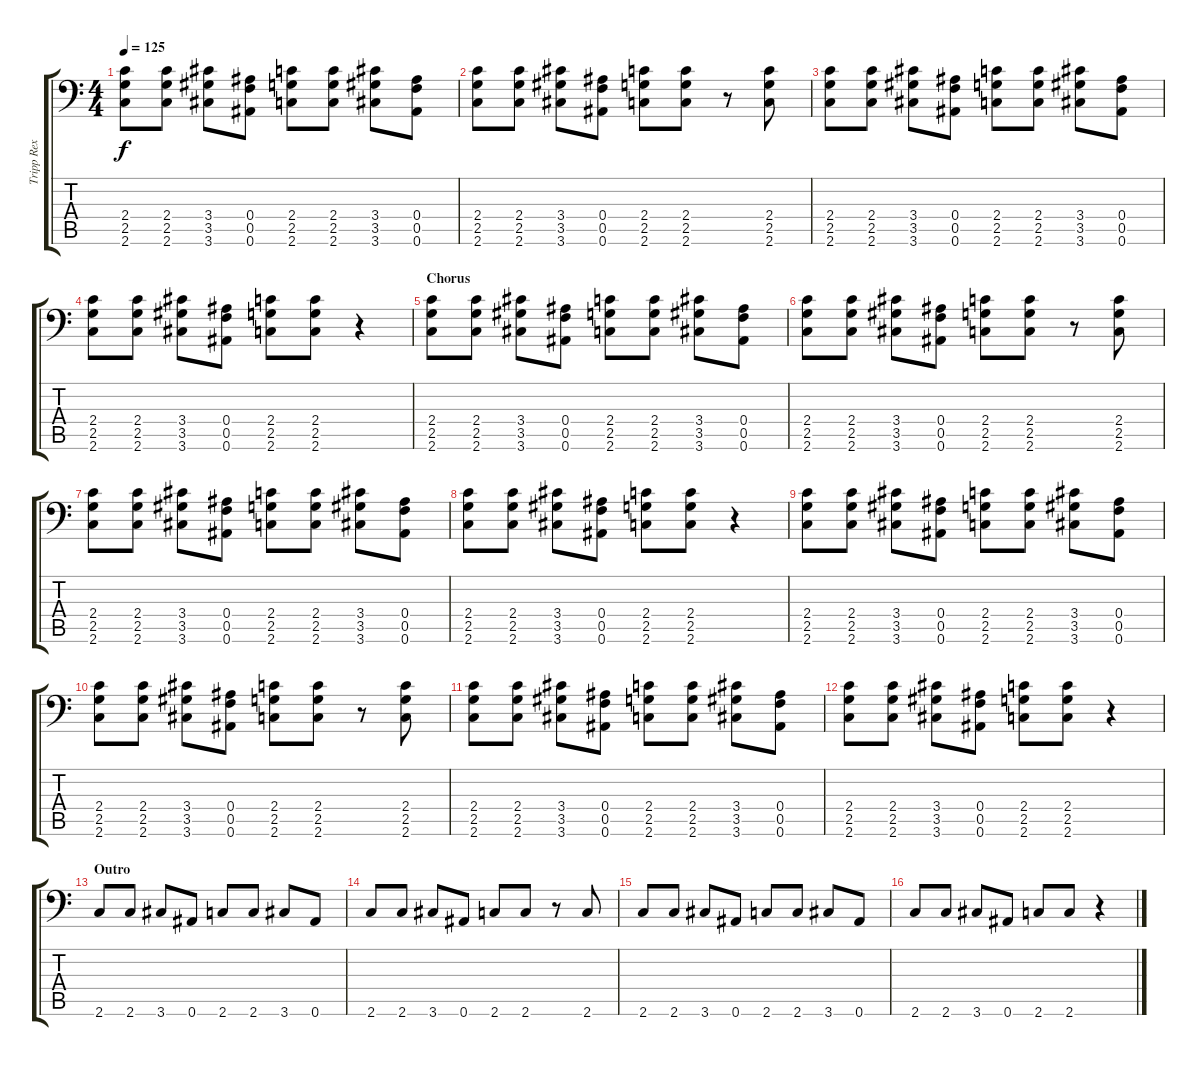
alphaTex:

\track ("Tripp Rex Eisen - Guitar" "Tripp Rex ") {instrument distortionguitar}
\staff {score tabs}
\tuning (C4 G3 Eb3 Bb2 F2 Bb1) {hide}
\ts (4 4)
\tempo 125
\clef f4
\ks c
(2.4 2.5 2.6).8{dy f} (2.4 2.5 2.6).8 (3.4 3.5 3.6).8 (0.4 0.5 0.6).8 (2.4 2.5 2.6).8 (2.4 2.5 2.6).8 (3.4 3.5 3.6).8 (0.4 0.5 0.6).8 |
(2.4 2.5 2.6).8 (2.4 2.5 2.6).8 (3.4 3.5 3.6).8 (0.4 0.5 0.6).8 (2.4 2.5 2.6).8 (2.4 2.5 2.6).8 r.8 (2.4 2.5 2.6).8 |
(2.4 2.5 2.6).8 (2.4 2.5 2.6).8 (3.4 3.5 3.6).8 (0.4 0.5 0.6).8 (2.4 2.5 2.6).8 (2.4 2.5 2.6).8 (3.4 3.5 3.6).8 (0.4 0.5 0.6).8 |
(2.4 2.5 2.6).8 (2.4 2.5 2.6).8 (3.4 3.5 3.6).8 (0.4 0.5 0.6).8 (2.4 2.5 2.6).8 (2.4 2.5 2.6).8 r.4 |
\section ("" "Chorus")
(2.4 2.5 2.6).8 (2.4 2.5 2.6).8 (3.4 3.5 3.6).8 (0.4 0.5 0.6).8 (2.4 2.5 2.6).8 (2.4 2.5 2.6).8 (3.4 3.5 3.6).8 (0.4 0.5 0.6).8 |
(2.4 2.5 2.6).8 (2.4 2.5 2.6).8 (3.4 3.5 3.6).8 (0.4 0.5 0.6).8 (2.4 2.5 2.6).8 (2.4 2.5 2.6).8 r.8 (2.4 2.5 2.6).8 |
(2.4 2.5 2.6).8 (2.4 2.5 2.6).8 (3.4 3.5 3.6).8 (0.4 0.5 0.6).8 (2.4 2.5 2.6).8 (2.4 2.5 2.6).8 (3.4 3.5 3.6).8 (0.4 0.5 0.6).8 |
(2.4 2.5 2.6).8 (2.4 2.5 2.6).8 (3.4 3.5 3.6).8 (0.4 0.5 0.6).8 (2.4 2.5 2.6).8 (2.4 2.5 2.6).8 r.4 |
(2.4 2.5 2.6).8 (2.4 2.5 2.6).8 (3.4 3.5 3.6).8 (0.4 0.5 0.6).8 (2.4 2.5 2.6).8 (2.4 2.5 2.6).8 (3.4 3.5 3.6).8 (0.4 0.5 0.6).8 |
(2.4 2.5 2.6).8 (2.4 2.5 2.6).8 (3.4 3.5 3.6).8 (0.4 0.5 0.6).8 (2.4 2.5 2.6).8 (2.4 2.5 2.6).8 r.8 (2.4 2.5 2.6).8 |
(2.4 2.5 2.6).8 (2.4 2.5 2.6).8 (3.4 3.5 3.6).8 (0.4 0.5 0.6).8 (2.4 2.5 2.6).8 (2.4 2.5 2.6).8 (3.4 3.5 3.6).8 (0.4 0.5 0.6).8 |
(2.4 2.5 2.6).8 (2.4 2.5 2.6).8 (3.4 3.5 3.6).8 (0.4 0.5 0.6).8 (2.4 2.5 2.6).8 (2.4 2.5 2.6).8 r.4 |
\section ("" "Outro")
2.6.8 2.6.8 3.6.8 0.6.8 2.6.8 2.6.8 3.6.8 0.6.8 |
2.6.8 2.6.8 3.6.8 0.6.8 2.6.8 2.6.8 r.8 2.6.8 |
2.6.8 2.6.8 3.6.8 0.6.8 2.6.8 2.6.8 3.6.8 0.6.8 |
2.6.8 2.6.8 3.6.8 0.6.8 2.6.8 2.6.8 r.4
